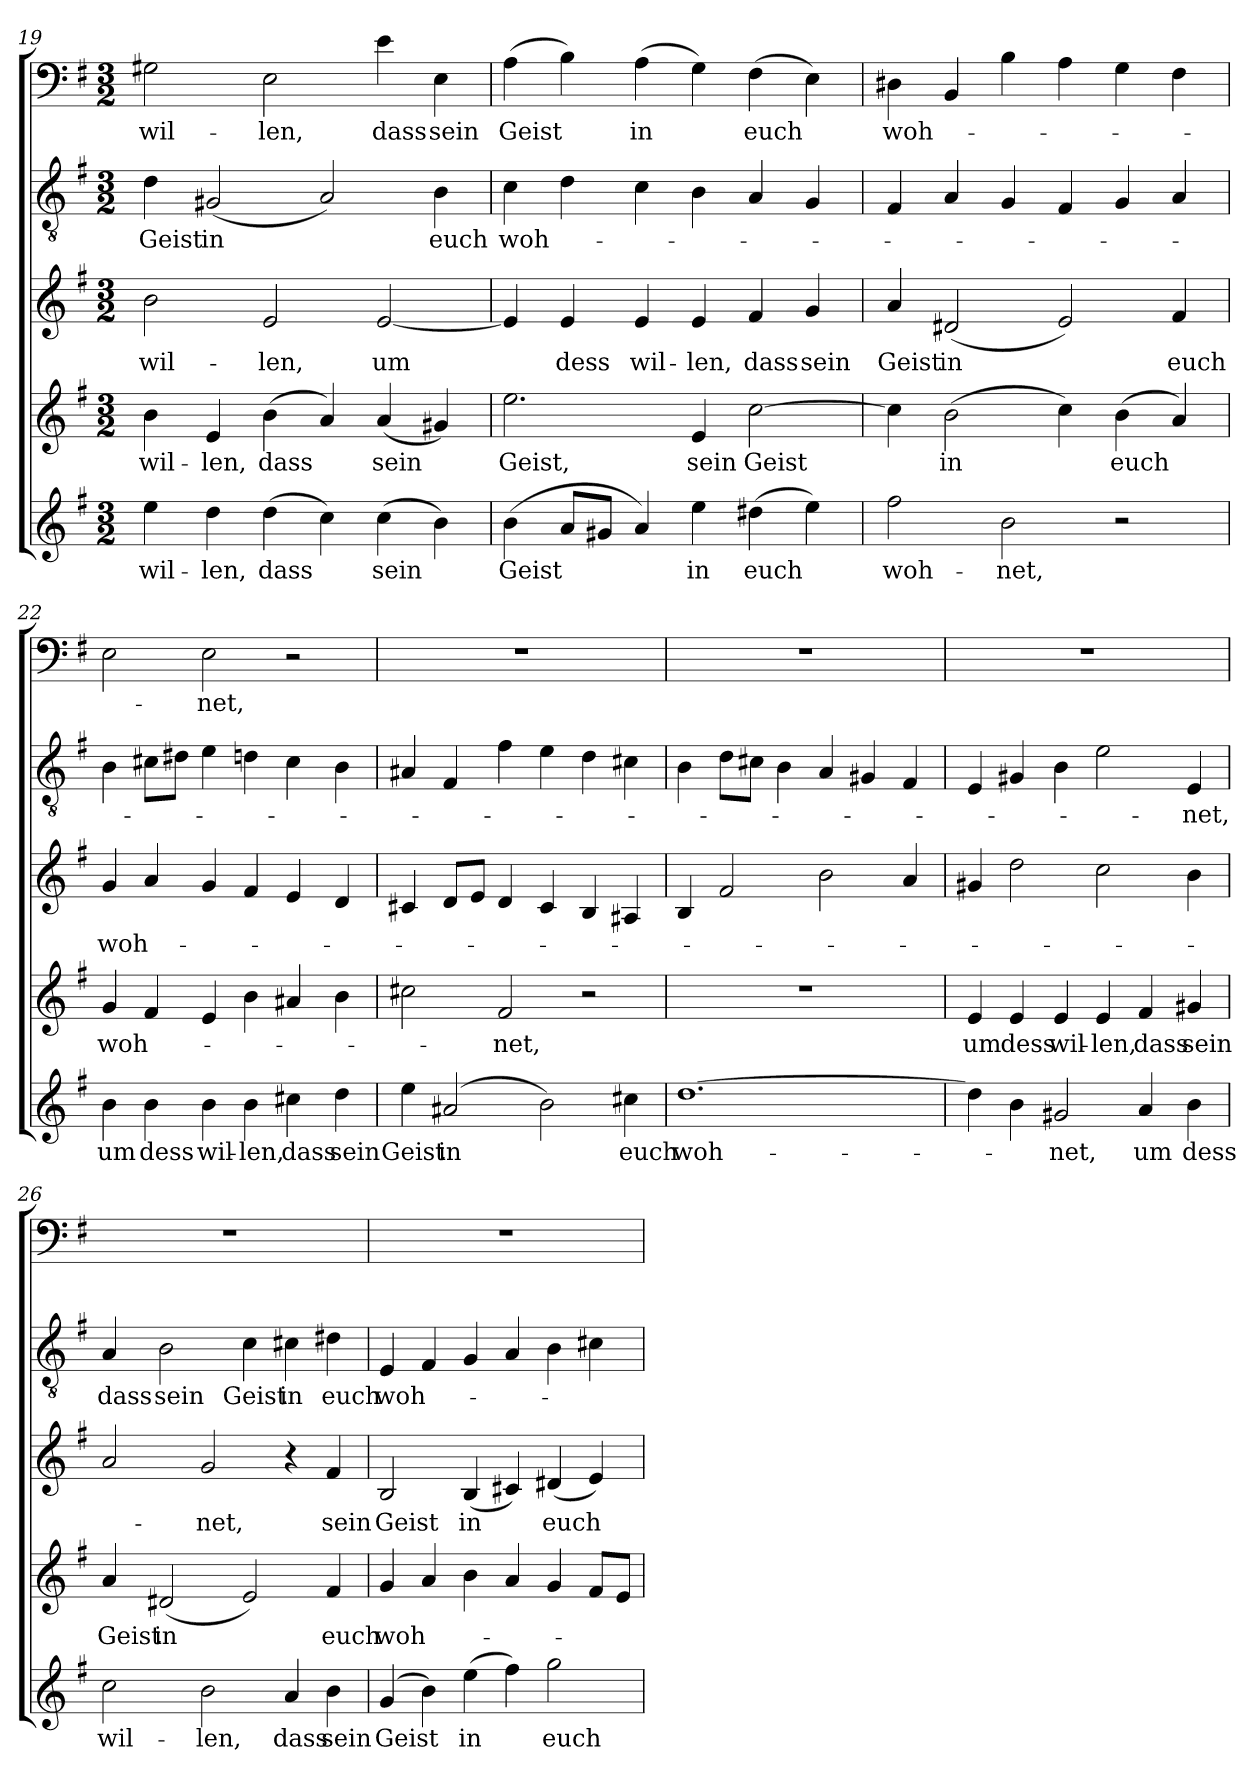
**kern	**text	**kern	**text	**kern	**text	**kern	**text	**kern	**text
*part5	*part5	*part4	*part4	*part3	*part3	*part2	*part2	*part1	*part1
*staff5	*staff5	*staff4	*staff4	*staff3	*staff3	*staff2	*staff2	*staff1	*staff1
*clefG2	*	*clefG2	*	*clefG2	*	*clefGv2	*	*clefF4	*
*k[f#]	*	*k[f#]	*	*k[f#]	*	*k[f#]	*	*k[f#]	*
*e:	*	*e:	*	*e:	*	*e:	*	*e:	*
*M3/2	*	*M3/2	*	*M3/2	*	*M3/2	*	*M3/2	*
=19	=19	=19	=19	=19	=19	=19	=19	=19	=19
4ee\	wil-	4b\	wil-	2b\	wil-	4d\	Geist	2G#X\	wil-
4dd\	-len,	4e/	-len,	.	.	(2G#X/	in	.	.
(4dd\	dass	(4b\	dass	2e/	-len,	.	.	2E\	-len,
4cc\)	.	4a/)	.	.	.	2A/)	.	.	.
(4cc\	sein	(4a/	sein	[2e/	um	.	.	4e\	dass
4b\)	.	4g#X/)	.	.	.	4B\	euch	4E\	sein
=20	=20	=20	=20	=20	=20	=20	=20	=20	=20
(4b\	Geist	2.ee\	Geist,	4e/]	.	4c\	woh-	(4A\	Geist
8a/L	.	.	.	4e/	dess	4d\	.	4B\)	.
8g#X/J	.	.	.	.	.	.	.	.	.
4a/)	.	.	.	4e/	wil-	4c\	.	(4A\	in
4ee\	in	4e/	sein	4e/	-len,	4B\	.	4G\)	.
(4dd#X\	euch	[2cc\	Geist	4f#/	dass	4A/	.	(4F#\	euch
4ee\)	.	.	.	4g/	sein	4G/	.	4E\)	.
=21	=21	=21	=21	=21	=21	=21	=21	=21	=21
2ff#\	woh-	4cc\]	.	4a/	Geist	4F#/	.	4D#X\	woh-
.	.	(2b\	in	(2d#X/	in	4A/	.	4BB/	.
2b\	-net,	.	.	.	.	4G/	.	4B\	.
.	.	4cc\)	.	2e/)	.	4F#/	.	4A\	.
2r	.	(4b\	euch	.	.	4G/	.	4G\	.
.	.	4a/)	.	4f#/	euch	4A/	.	4F#\	.
=22	=22	=22	=22	=22	=22	=22	=22	=22	=22
4b\	um	4g/	woh-	4g/	woh-	4B\	.	2E\	.
4b\	dess	4f#/	.	4a/	.	8c#X\L	.	.	.
.	.	.	.	.	.	8d#X\J	.	.	.
4b\	wil-	4e/	.	4g/	.	4e\	.	2E\	-net,
4b\	-len,	4b\	.	4f#/	.	4dn\	.	.	.
4cc#X\	dass	4a#X/	.	4e/	.	4c#\	.	2r	.
4dd\	sein	4b\	.	4d/	.	4B\	.	.	.
=23	=23	=23	=23	=23	=23	=23	=23	=23	=23
4ee\	Geist	2cc#X\	.	4c#X/	.	4A#X/	.	1.r	.
(2a#X/	in	.	.	8d/L	.	4F#/	.	.	.
.	.	.	.	8e/J	.	.	.	.	.
.	.	2f#/	-net,	4d/	.	4f#\	.	.	.
2b\)	.	.	.	4c#/	.	4e\	.	.	.
.	.	2r	.	4B/	.	4d\	.	.	.
4cc#X\	euch	.	.	4A#X/	.	4c#X\	.	.	.
=24	=24	=24	=24	=24	=24	=24	=24	=24	=24
[1.dd\	woh-	1.r	.	4B/	.	4B\	.	1.r	.
.	.	.	.	2f#/	.	8d\L	.	.	.
.	.	.	.	.	.	8c#X\J	.	.	.
.	.	.	.	.	.	4B\	.	.	.
.	.	.	.	2b\	.	4A/	.	.	.
.	.	.	.	.	.	4G#X/	.	.	.
.	.	.	.	4a/	.	4F#/	.	.	.
=25	=25	=25	=25	=25	=25	=25	=25	=25	=25
4dd\]	.	4e/	um	4g#X/	.	4E/	.	1.r	.
4b\	.	4e/	dess	2dd\	.	4G#X/	.	.	.
2g#X/	-net,	4e/	wil-	.	.	4B\	.	.	.
.	.	4e/	-len,	2cc\	.	2e\	.	.	.
4a/	um	4f#/	dass	.	.	.	.	.	.
4b\	dess	4g#X/	sein	4b\	.	4E/	-net,	.	.
=26	=26	=26	=26	=26	=26	=26	=26	=26	=26
2cc\	wil-	4a/	Geist	2a/	.	4A/	dass	1.r	.
.	.	(2d#X/	in	.	.	2B\	sein	.	.
2b\	-len,	.	.	2g/	-net,	.	.	.	.
.	.	2e/)	.	.	.	4c\	Geist	.	.
4a/	dass	.	.	4r	.	4c#X\	in	.	.
4b\	sein	4f#/	euch	4f#/	sein	4d#X\	euch	.	.
=27	=27	=27	=27	=27	=27	=27	=27	=27	=27
(4g/	Geist	4g/	woh-	2B/	Geist	4E/	woh-	1.r	.
4b\)	.	4a/	.	.	.	4F#/	.	.	.
(4ee\	in	4b\	.	(4B/	in	4G/	.	.	.
4ff#\)	.	4a/	.	4c#X/)	.	4A/	.	.	.
2gg\	euch	4g/	.	(4d#X/	euch	4B\	.	.	.
.	.	8f#/L	.	4e/)	.	4c#X\	.	.	.
.	.	8e/J	.	.	.	.	.	.	.
=	=	=	=	=	=	=	=	=	=
*-	*-	*-	*-	*-	*-	*-	*-	*-	*-
